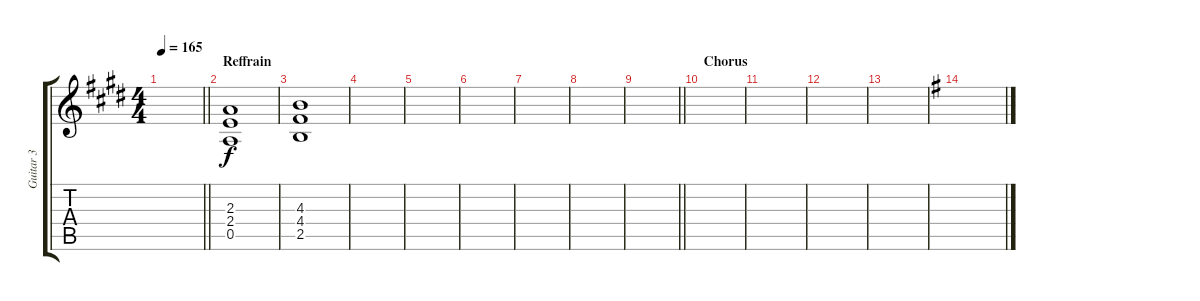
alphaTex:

\track ("Guitar 3" "Guitar 3") {instrument overdrivenguitar}
\staff {score tabs}
\tuning (E4 B3 G3 D3 A2 E2) {hide}
\ts (4 4)
\tempo 165
\clef g2
\barLineRight lightlight
\ks e
|
\section ("" "Reffrain")
(2.3 2.4 0.5).1 |
(4.3 4.4 2.5).1 |
|
|
|
|
|
\barLineRight lightlight
|
\section ("" "Chorus")
|
|
|
|
\ks g
